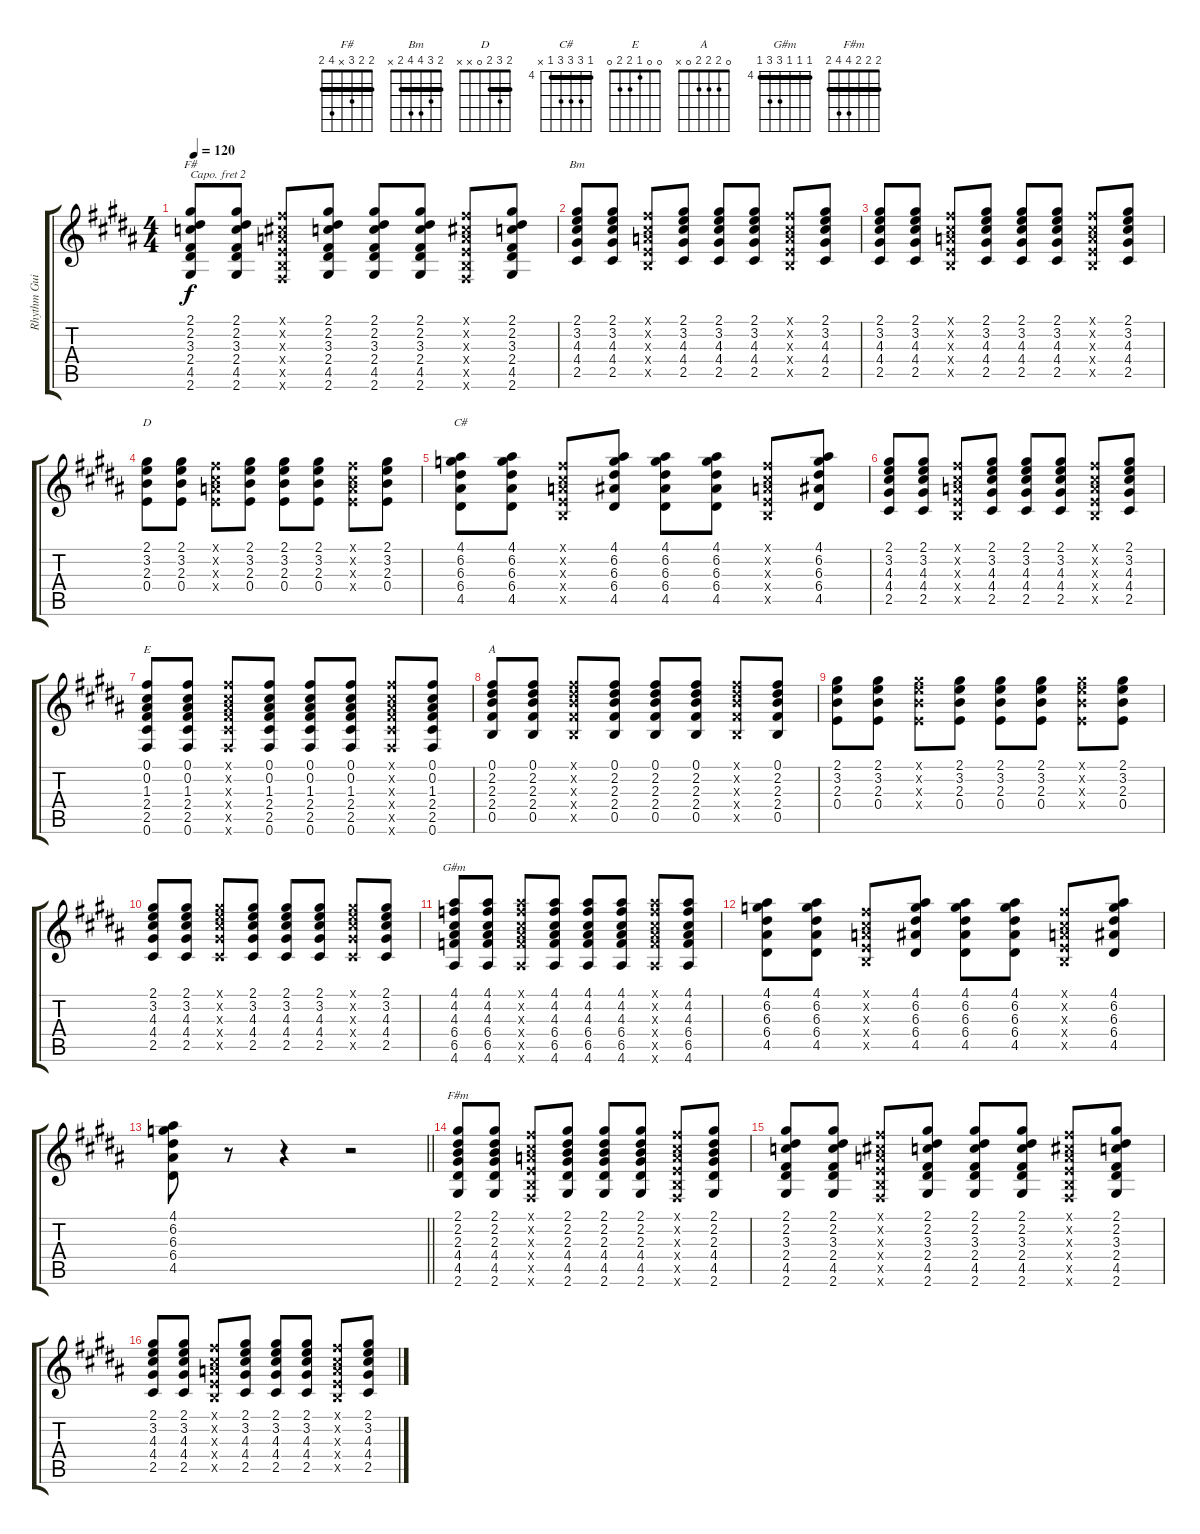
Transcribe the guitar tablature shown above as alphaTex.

\track ("Rhythm Guitar - Karla" "Rhythm Gui") {instrument electricguitarclean}
\staff {score tabs}
\capo 2
\tuning (E4 B3 G3 D3 A2 E2) {hide}
\chord ("F#" 2 2 3 x 4 2) {barre 2}
\chord ("Bm" 2 3 4 4 2 x) {barre 2}
\chord ("D" 2 3 2 0 x x) {barre 2}
\chord ("C#" 4 6 6 6 4 x) {firstfret 4 barre 4}
\chord ("E" 0 0 1 2 2 0)
\chord ("A" 0 2 2 2 0 x)
\chord ("G#m" 4 4 4 6 6 4) {firstfret 4 barre 4}
\chord ("F#m" 2 2 2 4 4 2) {barre 2}
\ts (4 4)
\tempo 120
\clef g2
\ks b
(2.1 2.2 3.3 2.4 4.5 2.6).8{ch "F#" dy f} (2.1 2.2 3.3 2.4 4.5 2.6).8 (0.1{x} 0.2{x} 0.3{x} 0.4{x} 0.5{x} 0.6{x}).8 (2.1 2.2 3.3 2.4 4.5 2.6).8 (2.1 2.2 3.3 2.4 4.5 2.6).8 (2.1 2.2 3.3 2.4 4.5 2.6).8 (0.1{x} 0.2{x} 0.3{x} 0.4{x} 0.5{x} 0.6{x}).8 (2.1 2.2 3.3 2.4 4.5 2.6).8 |
(2.1 3.2 4.3 4.4 2.5).8{ch "Bm"} (2.1 3.2 4.3 4.4 2.5).8 (0.1{x} 0.2{x} 0.3{x} 0.4{x} 0.5{x}).8 (2.1 3.2 4.3 4.4 2.5).8 (2.1 3.2 4.3 4.4 2.5).8 (2.1 3.2 4.3 4.4 2.5).8 (0.1{x} 0.2{x} 0.3{x} 0.4{x} 0.5{x}).8 (2.1 3.2 4.3 4.4 2.5).8 |
(2.1 3.2 4.3 4.4 2.5).8 (2.1 3.2 4.3 4.4 2.5).8 (0.1{x} 0.2{x} 0.3{x} 0.4{x} 0.5{x}).8 (2.1 3.2 4.3 4.4 2.5).8 (2.1 3.2 4.3 4.4 2.5).8 (2.1 3.2 4.3 4.4 2.5).8 (0.1{x} 0.2{x} 0.3{x} 0.4{x} 0.5{x}).8 (2.1 3.2 4.3 4.4 2.5).8 |
(2.1 3.2 2.3 0.4).8{ch "D"} (2.1 3.2 2.3 0.4).8 (0.1{x} 0.2{x} 0.3{x} 0.4{x}).8 (2.1 3.2 2.3 0.4).8 (2.1 3.2 2.3 0.4).8 (2.1 3.2 2.3 0.4).8 (0.1{x} 0.2{x} 0.3{x} 0.4{x}).8 (2.1 3.2 2.3 0.4).8 |
(4.1 6.2 6.3 6.4 4.5).8{ch "C#"} (4.1 6.2 6.3 6.4 4.5).8 (0.1{x} 0.2{x} 0.3{x} 0.4{x} 0.5{x}).8 (4.1 6.2 6.3 6.4 4.5).8 (4.1 6.2 6.3 6.4 4.5).8 (4.1 6.2 6.3 6.4 4.5).8 (0.1{x} 0.2{x} 0.3{x} 0.4{x} 0.5{x}).8 (4.1 6.2 6.3 6.4 4.5).8 |
(2.1 3.2 4.3 4.4 2.5).8 (2.1 3.2 4.3 4.4 2.5).8 (0.1{x} 0.2{x} 0.3{x} 0.4{x} 0.5{x}).8 (2.1 3.2 4.3 4.4 2.5).8 (2.1 3.2 4.3 4.4 2.5).8 (2.1 3.2 4.3 4.4 2.5).8 (0.1{x} 0.2{x} 0.3{x} 0.4{x} 0.5{x}).8 (2.1 3.2 4.3 4.4 2.5).8 |
(0.1 0.2 1.3 2.4 2.5 0.6).8{ch "E"} (0.1 0.2 1.3 2.4 2.5 0.6).8 (0.1{x} 0.2{x} 1.3{x} 2.4{x} 2.5{x} 0.6{x}).8 (0.1 0.2 1.3 2.4 2.5 0.6).8 (0.1 0.2 1.3 2.4 2.5 0.6).8 (0.1 0.2 1.3 2.4 2.5 0.6).8 (0.1{x} 0.2{x} 1.3{x} 2.4{x} 2.5{x} 0.6{x}).8 (0.1 0.2 1.3 2.4 2.5 0.6).8 |
(0.1 2.2 2.3 2.4 0.5).8{ch "A"} (0.1 2.2 2.3 2.4 0.5).8 (0.1{x} 2.2{x} 2.3{x} 2.4{x} 0.5{x}).8 (0.1 2.2 2.3 2.4 0.5).8 (0.1 2.2 2.3 2.4 0.5).8 (0.1 2.2 2.3 2.4 0.5).8 (0.1{x} 2.2{x} 2.3{x} 2.4{x} 0.5{x}).8 (0.1 2.2 2.3 2.4 0.5).8 |
(2.1 3.2 2.3 0.4).8 (2.1 3.2 2.3 0.4).8 (2.1{x} 3.2{x} 2.3{x} 0.4{x}).8 (2.1 3.2 2.3 0.4).8 (2.1 3.2 2.3 0.4).8 (2.1 3.2 2.3 0.4).8 (2.1{x} 3.2{x} 2.3{x} 0.4{x}).8 (2.1 3.2 2.3 0.4).8 |
(2.1 3.2 4.3 4.4 2.5).8 (2.1 3.2 4.3 4.4 2.5).8 (2.1{x} 3.2{x} 4.3{x} 4.4{x} 2.5{x}).8 (2.1 3.2 4.3 4.4 2.5).8 (2.1 3.2 4.3 4.4 2.5).8 (2.1 3.2 4.3 4.4 2.5).8 (2.1{x} 3.2{x} 4.3{x} 4.4{x} 2.5{x}).8 (2.1 3.2 4.3 4.4 2.5).8 |
(4.1 4.2 4.3 6.4 6.5 4.6).8{ch "G#m"} (4.1 4.2 4.3 6.4 6.5 4.6).8 (4.1{x} 4.2{x} 4.3{x} 6.4{x} 6.5{x} 4.6{x}).8 (4.1 4.2 4.3 6.4 6.5 4.6).8 (4.1 4.2 4.3 6.4 6.5 4.6).8 (4.1 4.2 4.3 6.4 6.5 4.6).8 (4.1{x} 4.2{x} 4.3{x} 6.4{x} 6.5{x} 4.6{x}).8 (4.1 4.2 4.3 6.4 6.5 4.6).8 |
(4.1 6.2 6.3 6.4 4.5).8 (4.1 6.2 6.3 6.4 4.5).8 (0.1{x} 0.2{x} 0.3{x} 0.4{x} 0.5{x}).8 (4.1 6.2 6.3 6.4 4.5).8 (4.1 6.2 6.3 6.4 4.5).8 (4.1 6.2 6.3 6.4 4.5).8 (0.1{x} 0.2{x} 0.3{x} 0.4{x} 0.5{x}).8 (4.1 6.2 6.3 6.4 4.5).8 |
\barLineRight lightlight
(4.1 6.2 6.3 6.4 4.5).8 r.8 r.4 r.2 |
(2.1 2.2 2.3 4.4 4.5 2.6).8{ch "F#m"} (2.1 2.2 2.3 4.4 4.5 2.6).8 (0.1{x} 0.2{x} 0.3{x} 0.4{x} 0.5{x} 0.6{x}).8 (2.1 2.2 2.3 4.4 4.5 2.6).8 (2.1 2.2 2.3 4.4 4.5 2.6).8 (2.1 2.2 2.3 4.4 4.5 2.6).8 (0.1{x} 0.2{x} 0.3{x} 0.4{x} 0.5{x} 0.6{x}).8 (2.1 2.2 2.3 4.4 4.5 2.6).8 |
(2.1 2.2 3.3 2.4 4.5 2.6).8 (2.1 2.2 3.3 2.4 4.5 2.6).8 (0.1{x} 0.2{x} 0.3{x} 0.4{x} 0.5{x} 0.6{x}).8 (2.1 2.2 3.3 2.4 4.5 2.6).8 (2.1 2.2 3.3 2.4 4.5 2.6).8 (2.1 2.2 3.3 2.4 4.5 2.6).8 (0.1{x} 0.2{x} 0.3{x} 0.4{x} 0.5{x} 0.6{x}).8 (2.1 2.2 3.3 2.4 4.5 2.6).8 |
(2.1 3.2 4.3 4.4 2.5).8 (2.1 3.2 4.3 4.4 2.5).8 (0.1{x} 0.2{x} 0.3{x} 0.4{x} 0.5{x}).8 (2.1 3.2 4.3 4.4 2.5).8 (2.1 3.2 4.3 4.4 2.5).8 (2.1 3.2 4.3 4.4 2.5).8 (0.1{x} 0.2{x} 0.3{x} 0.4{x} 0.5{x}).8 (2.1 3.2 4.3 4.4 2.5).8
